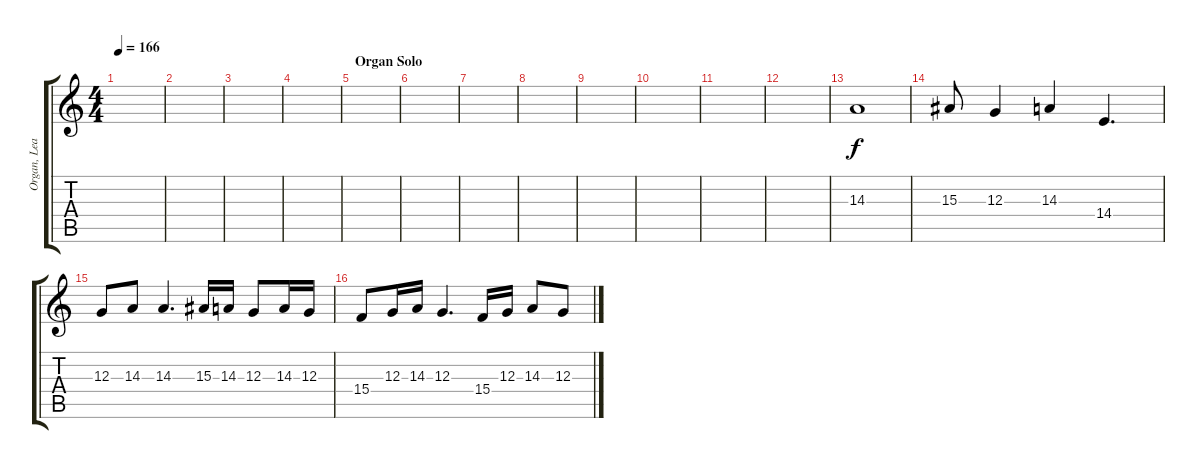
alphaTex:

\track ("Organ, Lead Guitar - Lord, Blackmore" "Organ, Lea") {instrument rockorgan}
\staff {score tabs}
\tuning (E4 B3 G3 D3 A2 E2) {hide}
\ts (4 4)
\tempo 166
\clef g2
\ks c
|
|
|
|
\section ("" "Organ Solo")
|
|
|
|
|
|
|
|
14.3.1 |
15.3.8 12.3.4 14.3.4 14.4.4{d} |
12.3.8 14.3.8 14.3.4{d} 15.3.16 14.3.16 12.3.8 14.3.16 12.3.16 |
15.4.8 12.3.16 14.3.16 12.3.4{d} 15.4.16 12.3.16 14.3.8 12.3.8
